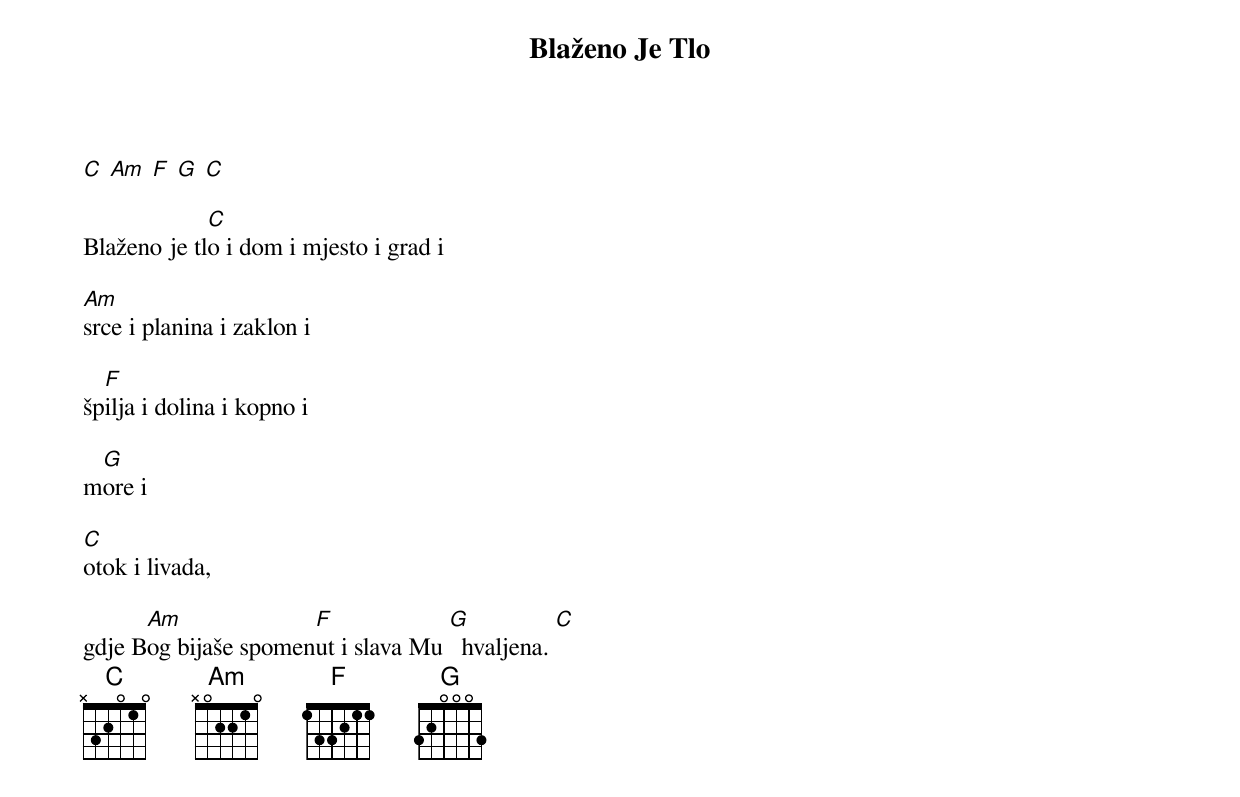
{title: Blaženo Je Tlo}
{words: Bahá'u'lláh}
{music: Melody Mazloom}
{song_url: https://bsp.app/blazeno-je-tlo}

[C] [Am] [F] [G] [C]

Blaženo je tl[C]o i dom i mjesto i grad i

[Am]srce i planina i zaklon i

šp[F]ilja i dolina i kopno i

m[G]ore i

[C]otok i livada,

gdje B[Am]og bijaše spomen[F]ut i slava Mu [G]  hvaljena. [C]
